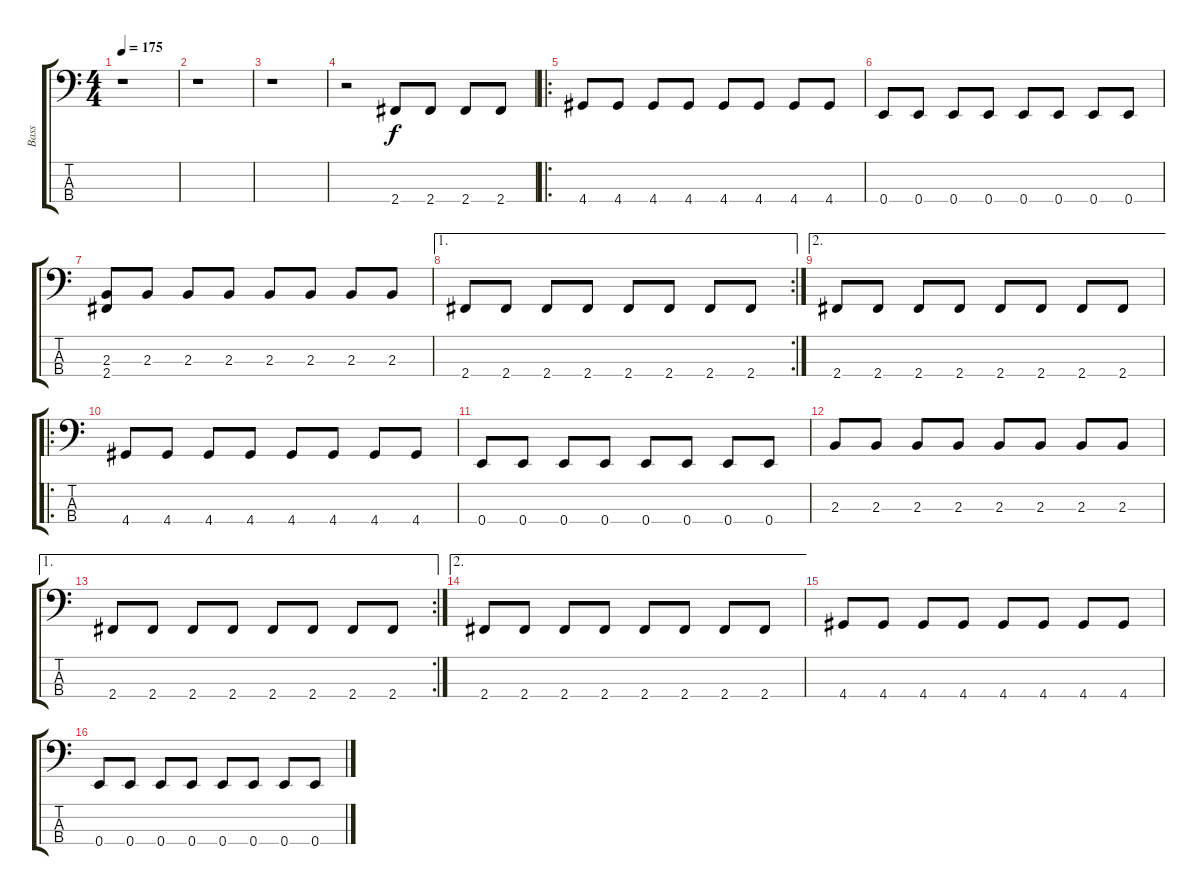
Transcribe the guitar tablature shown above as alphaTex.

\track ("Bass" "Bass") {instrument electricbasspick}
\staff {score tabs}
\tuning (G2 D2 A1 E1) {hide}
\ts (4 4)
\tempo 175
\clef f4
\ks c
r.1{dy f instrument electricbasspick} |
r.1 |
r.1 |
r.2 2.4.8 2.4.8 2.4.8 2.4.8 |
\ro
4.4.8 4.4.8 4.4.8 4.4.8 4.4.8 4.4.8 4.4.8 4.4.8 |
0.4.8 0.4.8 0.4.8 0.4.8 0.4.8 0.4.8 0.4.8 0.4.8 |
(2.3 2.4).8 2.3.8 2.3.8 2.3.8 2.3.8 2.3.8 2.3.8 2.3.8 |
\ae 1
\rc 2
2.4.8 2.4.8 2.4.8 2.4.8 2.4.8 2.4.8 2.4.8 2.4.8 |
\ae 2
2.4.8 2.4.8 2.4.8 2.4.8 2.4.8 2.4.8 2.4.8 2.4.8 |
\ro
4.4.8 4.4.8 4.4.8 4.4.8 4.4.8 4.4.8 4.4.8 4.4.8 |
0.4.8 0.4.8 0.4.8 0.4.8 0.4.8 0.4.8 0.4.8 0.4.8 |
2.3.8 2.3.8 2.3.8 2.3.8 2.3.8 2.3.8 2.3.8 2.3.8 |
\ae 1
\rc 2
2.4.8 2.4.8 2.4.8 2.4.8 2.4.8 2.4.8 2.4.8 2.4.8 |
\ae 2
2.4.8 2.4.8 2.4.8 2.4.8 2.4.8 2.4.8 2.4.8 2.4.8 |
4.4.8 4.4.8 4.4.8 4.4.8 4.4.8 4.4.8 4.4.8 4.4.8 |
0.4.8 0.4.8 0.4.8 0.4.8 0.4.8 0.4.8 0.4.8 0.4.8
